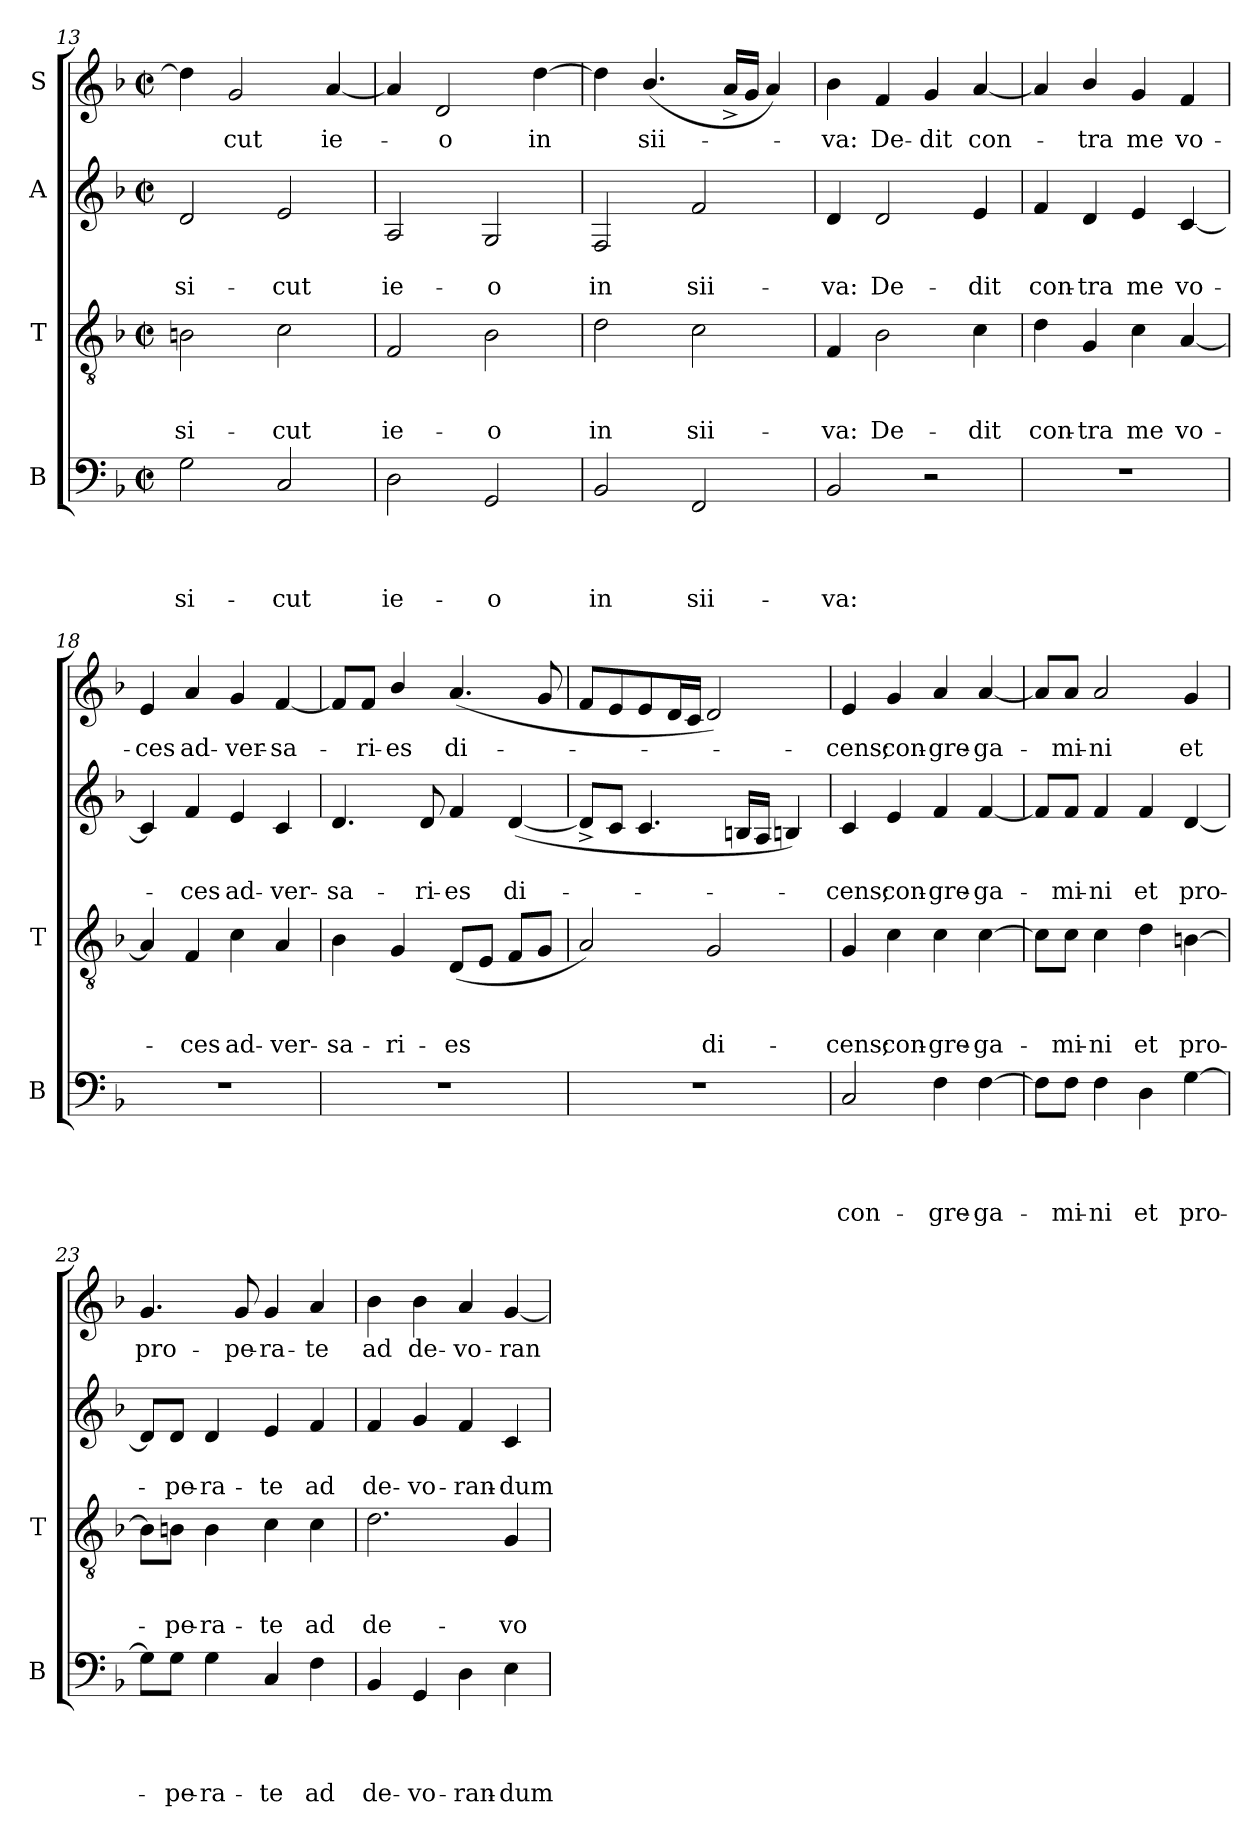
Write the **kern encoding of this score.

**kern	**text	**text	**text	**text	**kern	**text	**text	**text	**kern	**text	**text	**kern	**text
*part4	*part4	*part4	*part4	*part4	*part3	*part3	*part3	*part3	*part2	*part2	*part2	*part1	*part1
*staff4	*staff4	*staff4	*staff4	*staff4	*staff3	*staff3	*staff3	*staff3	*staff2	*staff2	*staff2	*staff1	*staff1
*I"B	*	*	*	*	*I"T	*	*	*	*I"A	*	*	*I"S	*
*I'B	*	*	*	*	*I'T	*	*	*	*	*	*	*	*
*clefF4	*	*	*	*	*clefGv2	*	*	*	*clefG2	*	*	*clefG2	*
*k[b-]	*	*	*	*	*k[b-]	*	*	*	*k[b-]	*	*	*k[b-]	*
*F:	*	*	*	*	*F:	*	*	*	*F:	*	*	*F:	*
*M2/2	*	*	*	*	*M2/2	*	*	*	*M2/2	*	*	*M2/2	*
*met(c|)	*	*	*	*	*met(c|)	*	*	*	*met(c|)	*	*	*met(c|)	*
=13	=13	=13	=13	=13	=13	=13	=13	=13	=13	=13	=13	=13	=13
!	!	!	!	!LO:LY:b	!	!	!	!LO:LY:b	!	!	!LO:LY:b	!	!
2G\	.	.	.	si-	2Bn\	.	.	si-	2d/	.	si-	4dd\]	.
!	!	!	!	!	!	!	!	!	!	!	!	!	!LO:LY:b
.	.	.	.	.	.	.	.	.	.	.	.	2g/	-cut
!	!	!	!	!LO:LY:b	!	!	!	!LO:LY:b	!	!	!LO:LY:b	!	!
2C/	.	.	.	-cut	2c\	.	.	-cut	2e/	.	-cut	.	.
!	!	!	!	!	!	!	!	!	!	!	!	!	!LO:LY:b
.	.	.	.	.	.	.	.	.	.	.	.	[<4a/	ie-
=14	=14	=14	=14	=14	=14	=14	=14	=14	=14	=14	=14	=14	=14
!	!	!	!	!LO:LY:b	!	!	!	!LO:LY:b	!	!	!LO:LY:b	!	!
2D\	.	.	.	ie-	2F/	.	.	ie-	2A/	.	ie-	4a/]	.
!	!	!	!	!	!	!	!	!	!	!	!	!	!LO:LY:b
.	.	.	.	.	.	.	.	.	.	.	.	2d/	-o
!	!	!	!	!LO:LY:b	!	!	!	!LO:LY:b	!	!	!LO:LY:b	!	!
2GG/	.	.	.	-o	2B-\	.	.	-o	2G/	.	-o	.	.
!	!	!	!	!	!	!	!	!	!	!	!	!	!LO:LY:b
.	.	.	.	.	.	.	.	.	.	.	.	[>4dd\	in
=15	=15	=15	=15	=15	=15	=15	=15	=15	=15	=15	=15	=15	=15
!	!	!	!	!LO:LY:b	!	!	!	!LO:LY:b	!	!	!LO:LY:b	!	!
2BB-/	.	.	.	in	2d\	.	.	in	2F/	.	in	4dd\]	.
!	!	!	!	!	!	!	!	!	!	!	!	!	!LO:LY:b
.	.	.	.	.	.	.	.	.	.	.	.	(<4.b-/	sii-
!	!	!	!	!LO:LY:b	!	!	!	!LO:LY:b	!	!	!LO:LY:b	!	!
2FF/	.	.	.	sii-	2c\	.	.	sii-	2f/	.	sii-	.	.
.	.	.	.	.	.	.	.	.	.	.	.	16a^</LL	.
.	.	.	.	.	.	.	.	.	.	.	.	16g/JJ	.
.	.	.	.	.	.	.	.	.	.	.	.	4a/)	.
=16	=16	=16	=16	=16	=16	=16	=16	=16	=16	=16	=16	=16	=16
!	!	!	!	!LO:LY:b	!	!	!	!LO:LY:b	!	!	!LO:LY:b	!	!LO:LY:b
2BB-/	.	.	.	-va:	4F/	.	.	-va:	4d/	.	-va:	4b-\	-va:
!	!	!	!	!	!	!	!	!LO:LY:b	!	!	!LO:LY:b	!	!LO:LY:b
.	.	.	.	.	2B-\	.	.	De-	2d/	.	De-	4f/	De-
!	!	!	!	!	!	!	!	!	!	!	!	!	!LO:LY:b:rj
2r	.	.	.	.	.	.	.	.	.	.	.	4g/	-dit
!	!	!	!	!	!	!	!	!LO:LY:b	!	!	!LO:LY:b	!	!LO:LY:b
.	.	.	.	.	4c\	.	.	-dit	4e/	.	-dit	[<4a/	con-
=17	=17	=17	=17	=17	=17	=17	=17	=17	=17	=17	=17	=17	=17
!	!	!	!	!	!	!	!	!LO:LY:b	!	!	!LO:LY:b	!	!
1r	.	.	.	.	4d\	.	.	con-	4f/	.	con-	4a/]	.
!	!	!	!	!	!	!	!	!LO:LY:b:rj	!	!	!LO:LY:b:rj	!	!LO:LY:b
.	.	.	.	.	4G/	.	.	-tra	4d/	.	-tra	4b-/	-tra
!	!	!	!	!	!	!	!	!LO:LY:b	!	!	!LO:LY:b	!	!LO:LY:b
.	.	.	.	.	4c\	.	.	me	4e/	.	me	4g/	me
!	!	!	!	!	!	!	!	!LO:LY:b	!	!	!LO:LY:b	!	!LO:LY:b
.	.	.	.	.	[>4A/	.	.	vo-	[>4c/	.	vo-	4f/	vo-
!!LO:PB:g=z
=18	=18	=18	=18	=18	=18	=18	=18	=18	=18	=18	=18	=18	=18
!	!	!	!	!	!	!	!	!	!	!	!	!	!LO:LY:b
1r	.	.	.	.	4A/]	.	.	.	4c/]	.	.	4e/	-ces
!	!	!	!	!	!	!	!	!LO:LY:b	!	!	!LO:LY:b	!	!LO:LY:b
.	.	.	.	.	4F/	.	.	-ces	4f/	.	-ces	4a/	ad-
!	!	!	!	!	!	!	!	!LO:LY:b	!	!	!LO:LY:b	!	!LO:LY:b
.	.	.	.	.	4c\	.	.	ad-	4e/	.	ad-	4g/	-ver-
!	!	!	!	!	!	!	!	!LO:LY:b:rj	!	!	!LO:LY:b:rj	!	!LO:LY:b:rj
.	.	.	.	.	4A/	.	.	-ver-	4c/	.	-ver-	[<4f/	-sa-
=19	=19	=19	=19	=19	=19	=19	=19	=19	=19	=19	=19	=19	=19
!	!	!	!	!	!	!	!	!LO:LY:b	!	!	!LO:LY:b	!	!
1r	.	.	.	.	4B-\	.	.	-sa-	4.d/	.	-sa-	8f/L]	.
!	!	!	!	!	!	!	!	!	!	!	!	!	!LO:LY:b
.	.	.	.	.	.	.	.	.	.	.	.	8f/J	-ri-
!	!	!	!	!	!	!	!	!LO:LY:b	!	!	!	!	!LO:LY:b:rj
.	.	.	.	.	4G/	.	.	-ri-	.	.	.	4b-/	-es
!	!	!	!	!	!	!	!	!	!	!	!LO:LY:b	!	!
.	.	.	.	.	.	.	.	.	8d/	.	-ri-	.	.
!	!	!	!	!	!	!	!	!LO:LY:b	!	!	!LO:LY:b:rj	!	!LO:LY:b
.	.	.	.	.	(<8D/L	.	.	-es	4f/	.	-es	(<4.a/	di-
.	.	.	.	.	8E/J	.	.	.	.	.	.	.	.
!	!	!	!	!	!	!	!	!	!	!	!LO:LY:b	!	!
.	.	.	.	.	8F/L	.	.	.	(<[<4d/	.	di-	.	.
.	.	.	.	.	8G/J	.	.	.	.	.	.	8g/	.
=20	=20	=20	=20	=20	=20	=20	=20	=20	=20	=20	=20	=20	=20
1r	.	.	.	.	2A/)	.	.	.	8d^</L]	.	.	8f/L	.
.	.	.	.	.	.	.	.	.	8c/J	.	.	8e/	.
.	.	.	.	.	.	.	.	.	4.c/	.	.	8e/	.
.	.	.	.	.	.	.	.	.	.	.	.	16d/L	.
.	.	.	.	.	.	.	.	.	.	.	.	16c/JJ	.
!	!	!	!	!	!	!	!	!LO:LY:b	!	!	!	!	!
.	.	.	.	.	2G/	.	.	di-	.	.	.	2d/)	.
.	.	.	.	.	.	.	.	.	16Bn/LL	.	.	.	.
.	.	.	.	.	.	.	.	.	16A/JJ	.	.	.	.
.	.	.	.	.	.	.	.	.	4Bn/)	.	.	.	.
=21	=21	=21	=21	=21	=21	=21	=21	=21	=21	=21	=21	=21	=21
!	!	!	!	!LO:LY:b	!	!	!	!LO:LY:b	!	!	!LO:LY:b	!	!LO:LY:b
2C/	.	.	.	con-	4G/	.	.	-cens;	4c/	.	-cens;	4e/	-cens;
!	!	!	!	!	!	!	!	!LO:LY:b	!	!	!LO:LY:b	!	!LO:LY:b
.	.	.	.	.	4c\	.	.	con-	4e/	.	con-	4g/	con-
!	!	!	!	!LO:LY:b	!	!	!	!LO:LY:b	!	!	!LO:LY:b	!	!LO:LY:b
4F\	.	.	.	-gre-	4c\	.	.	-gre-	4f/	.	-gre-	4a/	-gre-
!	!	!	!	!LO:LY:b:rj	!	!	!	!LO:LY:b:rj	!	!	!LO:LY:b:rj	!	!LO:LY:b:rj
[>4F\	.	.	.	-ga-	[>4c\	.	.	-ga-	[<4f/	.	-ga-	[<4a/	-ga-
=22	=22	=22	=22	=22	=22	=22	=22	=22	=22	=22	=22	=22	=22
8F\L]	.	.	.	.	8c\L]	.	.	.	8f/L]	.	.	8a/L]	.
!	!	!	!	!LO:LY:b	!	!	!	!LO:LY:b	!	!	!LO:LY:b	!	!LO:LY:b
8F\J	.	.	.	-mi-	8c\J	.	.	-mi-	8f/J	.	-mi-	8a/J	-mi-
!	!	!	!	!LO:LY:b:rj	!	!	!	!LO:LY:b:rj	!	!	!LO:LY:b:rj	!	!LO:LY:b:rj
4F\	.	.	.	-ni	4c\	.	.	-ni	4f/	.	-ni	2a/	-ni
!	!	!	!	!LO:LY:b	!	!	!	!LO:LY:b	!	!	!LO:LY:b	!	!
4D\	.	.	.	et	4d\	.	.	et	4f/	.	et	.	.
!	!	!	!	!LO:LY:b	!	!	!	!LO:LY:b	!	!	!LO:LY:b	!	!LO:LY:b
[<4G\	.	.	.	pro-	[<4Bn\	.	.	pro-	[<4d/	.	pro-	4g/	et
!!LO:LB:g=z
=23	=23	=23	=23	=23	=23	=23	=23	=23	=23	=23	=23	=23	=23
!	!	!	!	!	!	!	!	!	!	!	!	!	!LO:LY:b
8G\L]	.	.	.	.	8B\L]	.	.	.	8d/L]	.	.	4.g/	pro-
!	!	!	!	!LO:LY:b	!	!	!	!LO:LY:b	!	!	!LO:LY:b	!	!
8G\J	.	.	.	-pe-	8Bn\J	.	.	-pe-	8d/J	.	-pe-	.	.
!	!	!	!	!LO:LY:b:rj	!	!	!	!LO:LY:b:rj	!	!	!LO:LY:b:rj	!	!
4G\	.	.	.	-ra-	4B\	.	.	-ra-	4d/	.	-ra-	.	.
!	!	!	!	!	!	!	!	!	!	!	!	!	!LO:LY:b
.	.	.	.	.	.	.	.	.	.	.	.	8g/	-pe-
!	!	!	!	!LO:LY:b	!	!	!	!LO:LY:b	!	!	!LO:LY:b	!	!LO:LY:b
4C/	.	.	.	-te	4c\	.	.	-te	4e/	.	-te	4g/	-ra-
!	!	!	!	!LO:LY:b	!	!	!	!LO:LY:b	!	!	!LO:LY:b	!	!LO:LY:b:rj
4F\	.	.	.	ad	4c\	.	.	ad	4f/	.	ad	4a/	-te
=24	=24	=24	=24	=24	=24	=24	=24	=24	=24	=24	=24	=24	=24
!	!	!	!	!LO:LY:b	!	!	!	!LO:LY:b	!	!	!LO:LY:b	!	!LO:LY:b
4BB-/	.	.	.	de-	2.d\	.	.	de-	4f/	.	de-	4b-\	ad
!	!	!	!	!LO:LY:b	!	!	!	!	!	!	!LO:LY:b	!	!LO:LY:b
4GG/	.	.	.	-vo-	.	.	.	.	4g/	.	-vo-	4b-\	de-
!	!	!	!	!LO:LY:b	!	!	!	!	!	!	!LO:LY:b	!	!LO:LY:b:rj
4D\	.	.	.	-ran-	.	.	.	.	4f/	.	-ran-	4a/	-vo-
!	!	!	!	!LO:LY:b:rj	!	!	!	!LO:LY:b	!	!	!LO:LY:b:rj	!	!LO:LY:b
4E\	.	.	.	-dum	4G/	.	.	-vo-	4c/	.	-dum	[<4g/	-ran-
=	=	=	=	=	=	=	=	=	=	=	=	=	=
*-	*-	*-	*-	*-	*-	*-	*-	*-	*-	*-	*-	*-	*-
